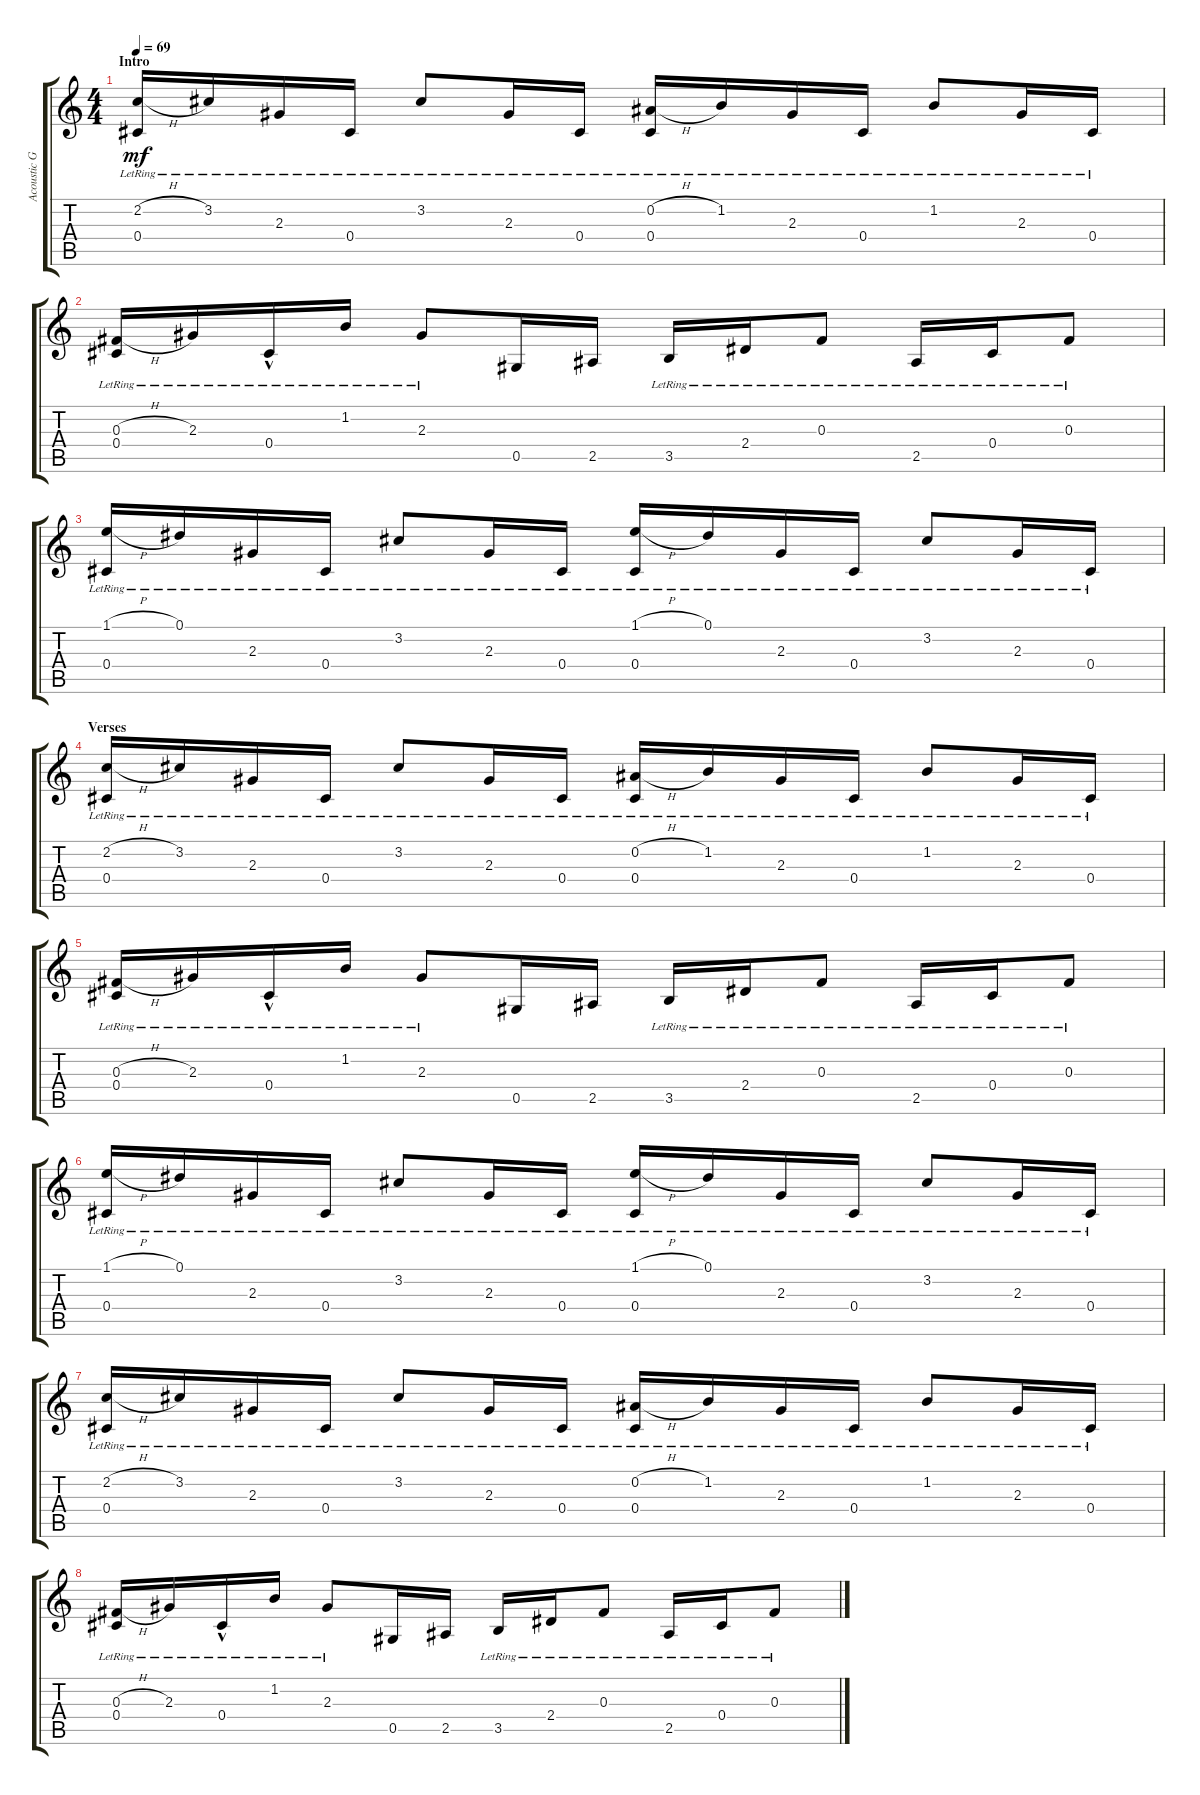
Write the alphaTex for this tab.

\track ("Acoustic Guitar I" "Acoustic G") {instrument acousticguitarsteel}
\staff {score tabs}
\tuning (Eb4 Bb3 Gb3 Db3 Ab2 Eb2) {hide}
\ts (4 4)
\section ("" "Intro")
\tempo 69
\clef g2
\ks c
(2.2{h} 0.4{lr}).16{dy mf instrument acousticguitarsteel} 3.2{lr}.16 2.3{lr}.16 0.4{lr}.16 3.2{lr}.8 2.3{lr}.16 0.4{lr}.16 (0.2{h} 0.4{lr}).16 1.2{lr}.16 2.3{lr}.16 0.4{lr}.16 1.2{lr}.8 2.3{lr}.16 0.4{lr}.16 |
(0.3{h} 0.4{lr}).16 2.3{lr}.16 0.4{hac lr}.16 1.2{lr}.16 2.3{lr}.8 0.5.16 2.5.16 3.5{lr}.16 2.4{lr}.16 0.3{lr}.8 2.5{lr}.16 0.4{lr}.16 0.3{lr}.8 |
(1.1{h} 0.4{lr}).16 0.1{lr}.16 2.3{lr}.16 0.4{lr}.16 3.2{lr}.8 2.3{lr}.16 0.4{lr}.16 (1.1{h} 0.4{lr}).16 0.1{lr}.16 2.3{lr}.16 0.4{lr}.16 3.2{lr}.8 2.3{lr}.16 0.4{lr}.16 |
\section ("" "Verses")
(2.2{h} 0.4{lr}).16 3.2{lr}.16 2.3{lr}.16 0.4{lr}.16 3.2{lr}.8 2.3{lr}.16 0.4{lr}.16 (0.2{h} 0.4{lr}).16 1.2{lr}.16 2.3{lr}.16 0.4{lr}.16 1.2{lr}.8 2.3{lr}.16 0.4{lr}.16 |
(0.3{h} 0.4{lr}).16 2.3{lr}.16 0.4{hac lr}.16 1.2{lr}.16 2.3{lr}.8 0.5.16 2.5.16 3.5{lr}.16 2.4{lr}.16 0.3{lr}.8 2.5{lr}.16 0.4{lr}.16 0.3{lr}.8 |
(1.1{h} 0.4{lr}).16 0.1{lr}.16 2.3{lr}.16 0.4{lr}.16 3.2{lr}.8 2.3{lr}.16 0.4{lr}.16 (1.1{h} 0.4{lr}).16 0.1{lr}.16 2.3{lr}.16 0.4{lr}.16 3.2{lr}.8 2.3{lr}.16 0.4{lr}.16 |
(2.2{h} 0.4{lr}).16 3.2{lr}.16 2.3{lr}.16 0.4{lr}.16 3.2{lr}.8 2.3{lr}.16 0.4{lr}.16 (0.2{h} 0.4{lr}).16 1.2{lr}.16 2.3{lr}.16 0.4{lr}.16 1.2{lr}.8 2.3{lr}.16 0.4{lr}.16 |
(0.3{h} 0.4{lr}).16 2.3{lr}.16 0.4{hac lr}.16 1.2{lr}.16 2.3{lr}.8 0.5.16 2.5.16 3.5{lr}.16 2.4{lr}.16 0.3{lr}.8 2.5{lr}.16 0.4{lr}.16 0.3{lr}.8
